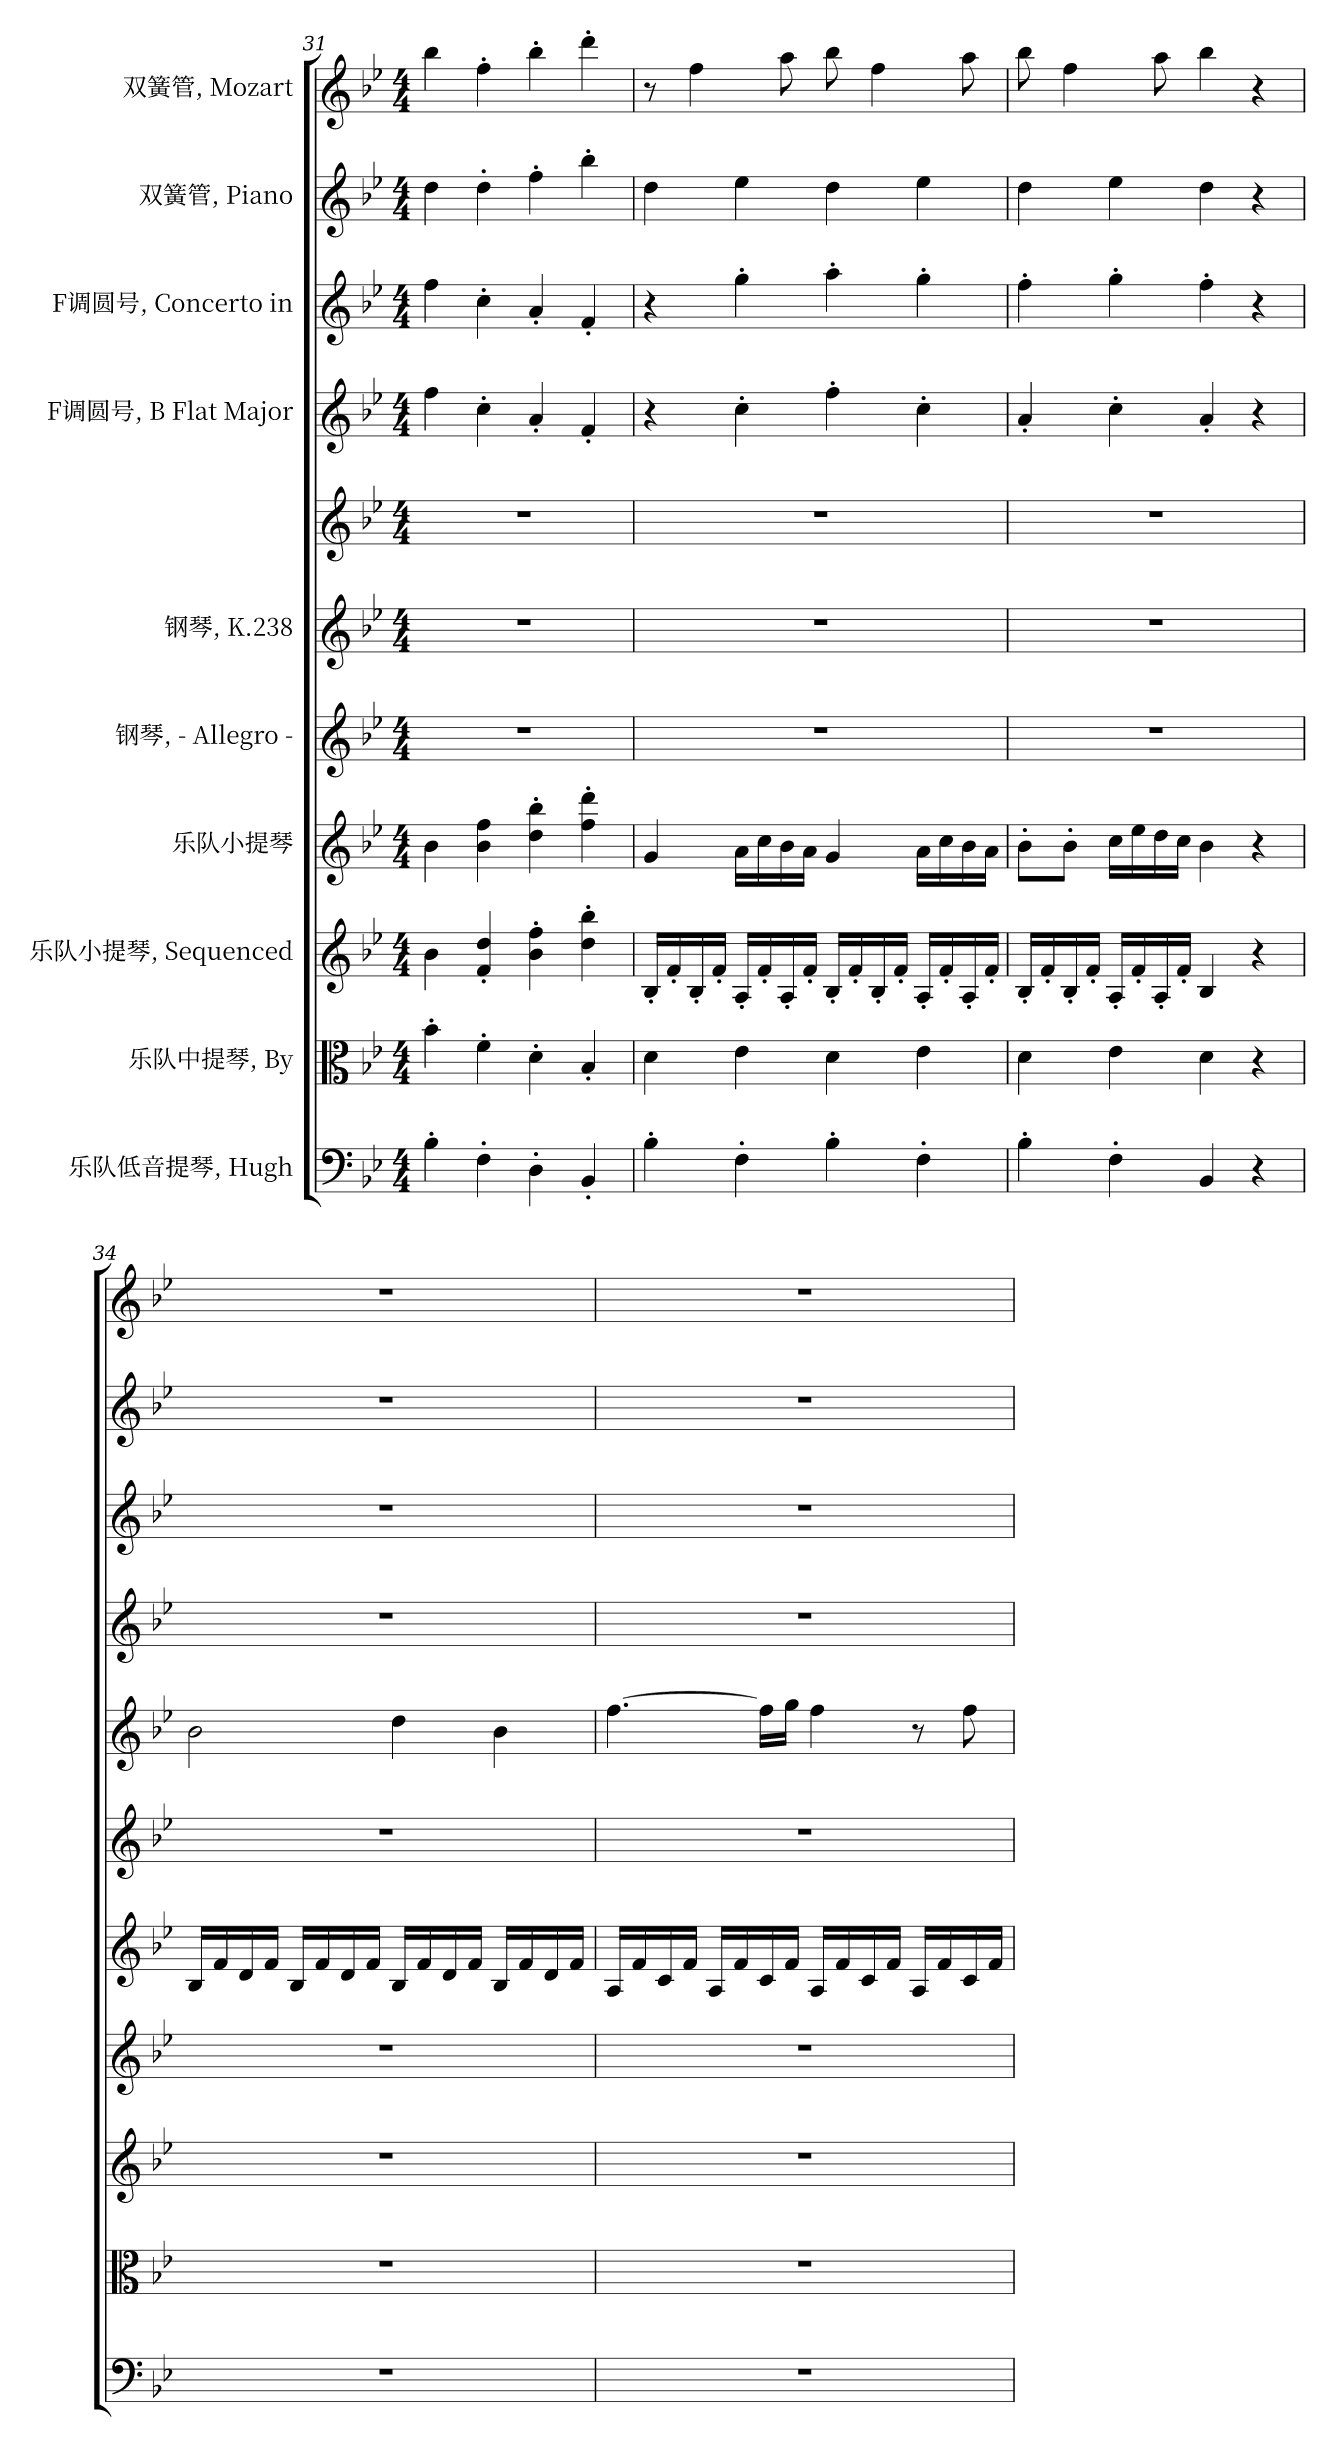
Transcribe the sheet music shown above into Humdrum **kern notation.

**kern	**kern	**kern	**kern	**kern	**kern	**kern	**kern	**kern	**kern	**kern
*part10	*part9	*part8	*part7	*part6	*part5	*part5	*part4	*part3	*part2	*part1
*staff11	*staff10	*staff9	*staff8	*staff7	*staff6	*staff5	*staff4	*staff3	*staff2	*staff1
*I"乐队低音提琴, Hugh	*I"乐队中提琴,   By	*I"乐队小提琴, Sequenced	*I"乐队小提琴	*I"钢琴,   -  Allegro -	*I"钢琴, K.238	*	*I"F调圆号, B Flat Major	*I"F调圆号, Concerto in	*I"双簧管, Piano	*I"双簧管, Mozart
*clefF4	*clefC3	*clefG2	*clefG2	*clefG2	*clefG2	*clefG2	*clefG2	*clefG2	*clefG2	*clefG2
*ITrd7c12	*	*	*	*	*	*	*ITrd4c7	*ITrd4c7	*	*
*k[b-e-]	*k[b-e-]	*k[b-e-]	*k[b-e-]	*k[b-e-]	*k[b-e-]	*k[b-e-]	*k[b-e-a-]	*k[b-e-a-]	*k[b-e-]	*k[b-e-]
*M4/4	*M4/4	*M4/4	*M4/4	*M4/4	*M4/4	*M4/4	*M4/4	*M4/4	*M4/4	*M4/4
=31	=31	=31	=31	=31	=31	=31	=31	=31	=31	=31
4BB-'\	4b-'\	4b-\	4b-\	1r	1r	1r	4b-\	4b-\	4dd\	4bb-\
4FF'\	4f'\	4f/' 4dd/'	4b-\ 4ff\	.	.	.	4f'\	4f'\	4dd'\	4ff'\
4DD'\	4d'\	4b-\' 4ff\'	4dd\' 4bb-\'	.	.	.	4d'/	4d'/	4ff'\	4bb-'\
4BBB-'/	4B-'/	4dd\' 4bb-\'	4ff\' 4ddd\'	.	.	.	4B-'/	4B-'/	4bb-'\	4ddd'\
=32	=32	=32	=32	=32	=32	=32	=32	=32	=32	=32
4BB-'\	4d\	16B-'/LL	4g/	1r	1r	1r	4r	4r	4dd\	8r
.	.	16f'/	.	.	.	.	.	.	.	.
.	.	16B-'/	.	.	.	.	.	.	.	4ff\
.	.	16f'/JJ	.	.	.	.	.	.	.	.
4FF'\	4e-\	16A'/LL	16a\LL	.	.	.	4f'\	4cc'\	4ee-\	.
.	.	16f'/	16cc\	.	.	.	.	.	.	.
.	.	16A'/	16b-\	.	.	.	.	.	.	8aa\
.	.	16f'/JJ	16a\JJ	.	.	.	.	.	.	.
4BB-'\	4d\	16B-'/LL	4g/	.	.	.	4b-'\	4dd'\	4dd\	8bb-\
.	.	16f'/	.	.	.	.	.	.	.	.
.	.	16B-'/	.	.	.	.	.	.	.	4ff\
.	.	16f'/JJ	.	.	.	.	.	.	.	.
4FF'\	4e-\	16A'/LL	16a\LL	.	.	.	4f'\	4cc'\	4ee-\	.
.	.	16f'/	16cc\	.	.	.	.	.	.	.
.	.	16A'/	16b-\	.	.	.	.	.	.	8aa\
.	.	16f'/JJ	16a\JJ	.	.	.	.	.	.	.
!!LO:PB:g=z
=33	=33	=33	=33	=33	=33	=33	=33	=33	=33	=33
4BB-'\	4d\	16B-'/LL	8b-'\L	1r	1r	1r	4d'/	4b-'\	4dd\	8bb-\
.	.	16f'/	.	.	.	.	.	.	.	.
.	.	16B-'/	8b-'\J	.	.	.	.	.	.	4ff\
.	.	16f'/JJ	.	.	.	.	.	.	.	.
4FF'\	4e-\	16A'/LL	16cc\LL	.	.	.	4f'\	4cc'\	4ee-\	.
.	.	16f'/	16ee-\	.	.	.	.	.	.	.
.	.	16A'/	16dd\	.	.	.	.	.	.	8aa\
.	.	16f'/JJ	16cc\JJ	.	.	.	.	.	.	.
4BBB-/	4d\	4B-/	4b-\	.	.	.	4d'/	4b-'\	4dd\	4bb-\
4r	4r	4r	4r	.	.	.	4r	4r	4r	4r
=34	=34	=34	=34	=34	=34	=34	=34	=34	=34	=34
1r	1r	1r	1r	16B-/LL	1r	2b-\	1r	1r	1r	1r
.	.	.	.	16f/	.	.	.	.	.	.
.	.	.	.	16d/	.	.	.	.	.	.
.	.	.	.	16f/JJ	.	.	.	.	.	.
.	.	.	.	16B-/LL	.	.	.	.	.	.
.	.	.	.	16f/	.	.	.	.	.	.
.	.	.	.	16d/	.	.	.	.	.	.
.	.	.	.	16f/JJ	.	.	.	.	.	.
.	.	.	.	16B-/LL	.	4dd\	.	.	.	.
.	.	.	.	16f/	.	.	.	.	.	.
.	.	.	.	16d/	.	.	.	.	.	.
.	.	.	.	16f/JJ	.	.	.	.	.	.
.	.	.	.	16B-/LL	.	4b-\	.	.	.	.
.	.	.	.	16f/	.	.	.	.	.	.
.	.	.	.	16d/	.	.	.	.	.	.
.	.	.	.	16f/JJ	.	.	.	.	.	.
=35	=35	=35	=35	=35	=35	=35	=35	=35	=35	=35
1r	1r	1r	1r	16A/LL	1r	[4.ff\	1r	1r	1r	1r
.	.	.	.	16f/	.	.	.	.	.	.
.	.	.	.	16c/	.	.	.	.	.	.
.	.	.	.	16f/JJ	.	.	.	.	.	.
.	.	.	.	16A/LL	.	.	.	.	.	.
.	.	.	.	16f/	.	.	.	.	.	.
.	.	.	.	16c/	.	16ff\LL]	.	.	.	.
.	.	.	.	16f/JJ	.	16gg\JJ	.	.	.	.
.	.	.	.	16A/LL	.	4ff\	.	.	.	.
.	.	.	.	16f/	.	.	.	.	.	.
.	.	.	.	16c/	.	.	.	.	.	.
.	.	.	.	16f/JJ	.	.	.	.	.	.
.	.	.	.	16A/LL	.	8r	.	.	.	.
.	.	.	.	16f/	.	.	.	.	.	.
.	.	.	.	16c/	.	8ff\	.	.	.	.
.	.	.	.	16f/JJ	.	.	.	.	.	.
=	=	=	=	=	=	=	=	=	=	=
*-	*-	*-	*-	*-	*-	*-	*-	*-	*-	*-
